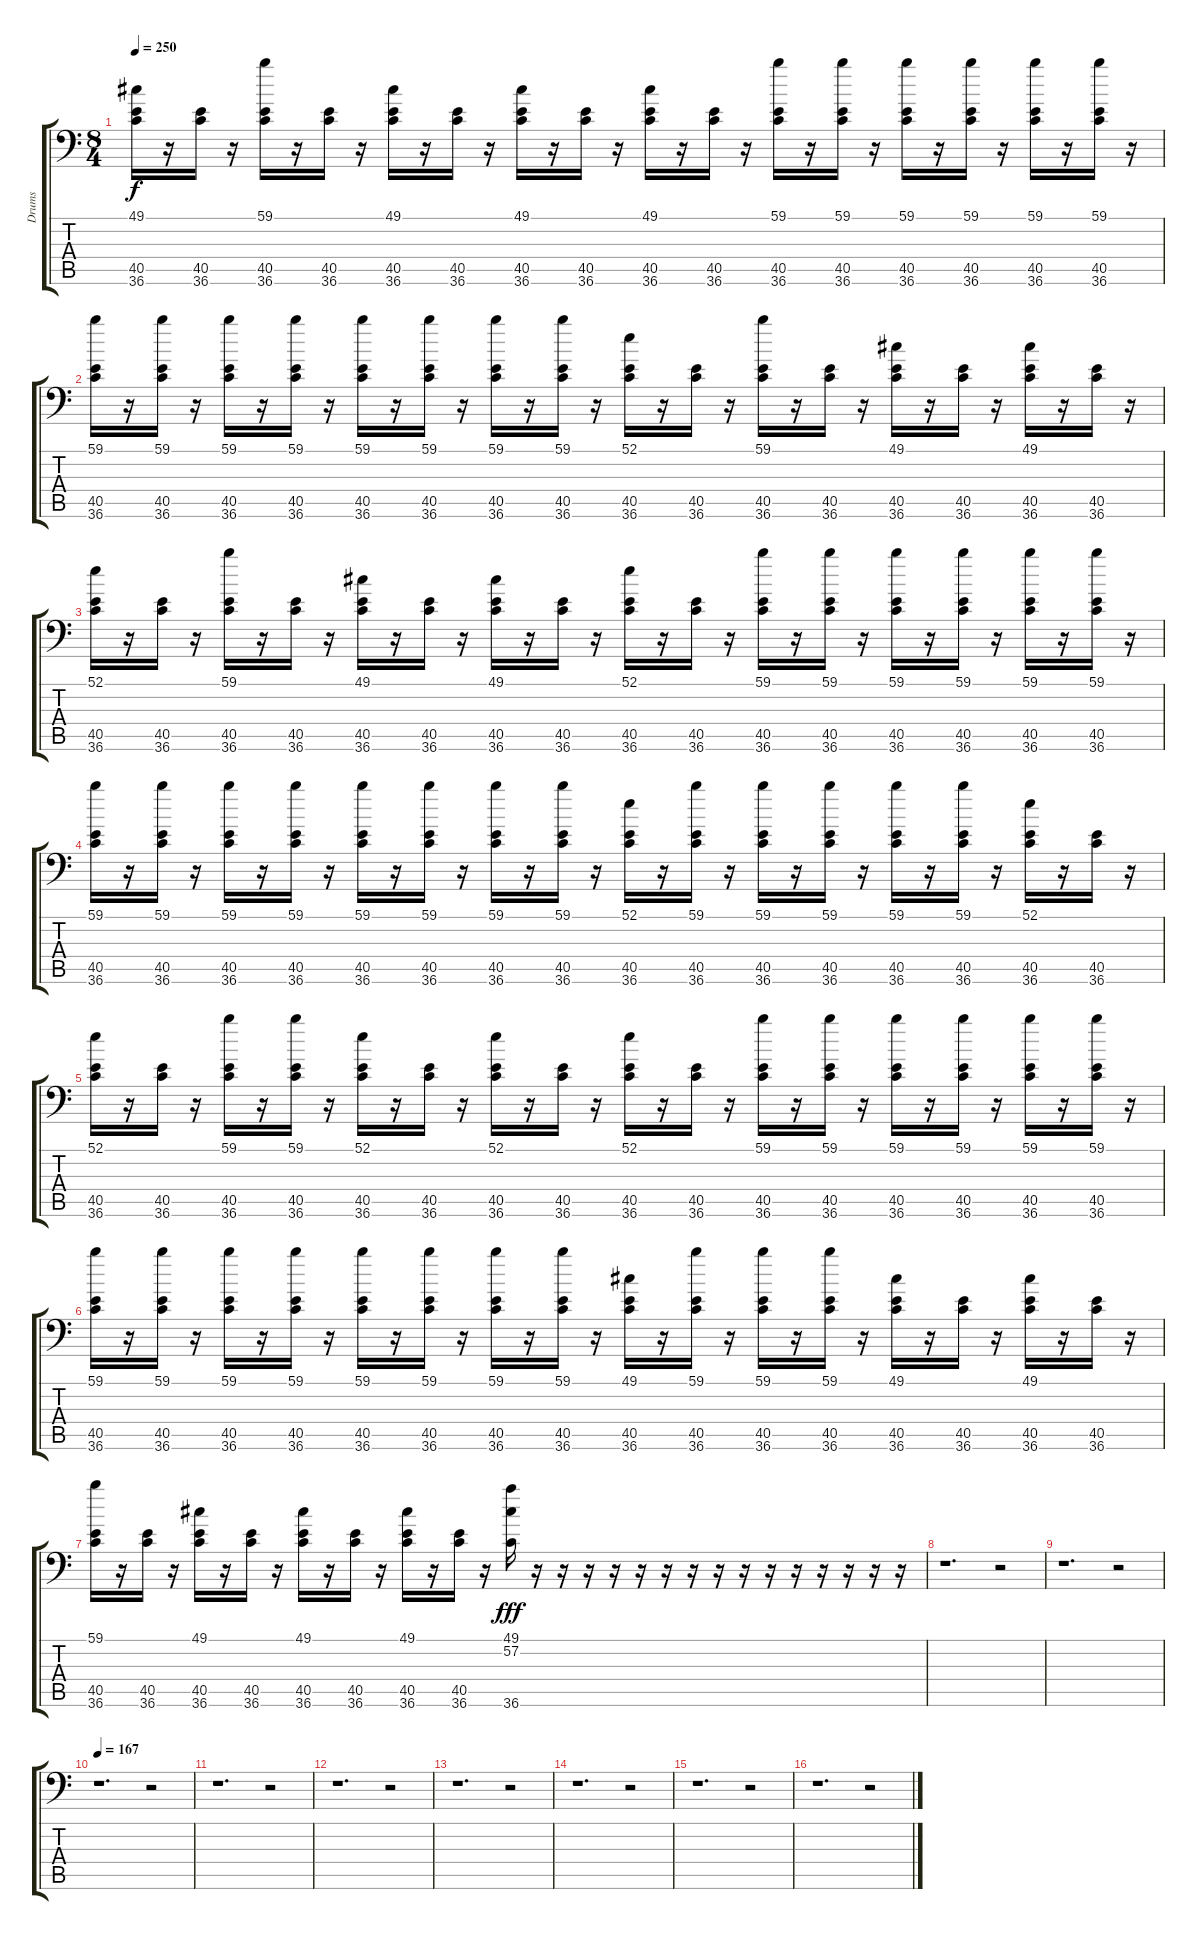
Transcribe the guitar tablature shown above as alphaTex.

\track ("Drums" "Drums") {instrument acousticgrandpiano}
\staff {score tabs}
\tuning (C-1 C-1 C-1 C-1 C-1 C-1) {hide}
\ts (8 4)
\tempo 250
\clef f4
\ks c
(49.1 40.5 36.6).16{dy f} r.16 (40.5 36.6).16 r.16 (59.1 40.5 36.6).16 r.16 (40.5 36.6).16 r.16 (49.1 40.5 36.6).16 r.16 (40.5 36.6).16 r.16 (49.1 40.5 36.6).16 r.16 (40.5 36.6).16 r.16 (49.1 40.5 36.6).16 r.16 (40.5 36.6).16 r.16 (59.1 40.5 36.6).16 r.16 (59.1 40.5 36.6).16 r.16 (59.1 40.5 36.6).16 r.16 (59.1 40.5 36.6).16 r.16 (59.1 40.5 36.6).16 r.16 (59.1 40.5 36.6).16 r.16 |
(59.1 40.5 36.6).16 r.16 (59.1 40.5 36.6).16 r.16 (59.1 40.5 36.6).16 r.16 (59.1 40.5 36.6).16 r.16 (59.1 40.5 36.6).16 r.16 (59.1 40.5 36.6).16 r.16 (59.1 40.5 36.6).16 r.16 (59.1 40.5 36.6).16 r.16 (52.1 40.5 36.6).16 r.16 (40.5 36.6).16 r.16 (59.1 40.5 36.6).16 r.16 (40.5 36.6).16 r.16 (49.1 40.5 36.6).16 r.16 (40.5 36.6).16 r.16 (49.1 40.5 36.6).16 r.16 (40.5 36.6).16 r.16 |
(52.1 40.5 36.6).16 r.16 (40.5 36.6).16 r.16 (59.1 40.5 36.6).16 r.16 (40.5 36.6).16 r.16 (49.1 40.5 36.6).16 r.16 (40.5 36.6).16 r.16 (49.1 40.5 36.6).16 r.16 (40.5 36.6).16 r.16 (52.1 40.5 36.6).16 r.16 (40.5 36.6).16 r.16 (59.1 40.5 36.6).16 r.16 (59.1 40.5 36.6).16 r.16 (59.1 40.5 36.6).16 r.16 (59.1 40.5 36.6).16 r.16 (59.1 40.5 36.6).16 r.16 (59.1 40.5 36.6).16 r.16 |
(59.1 40.5 36.6).16 r.16 (59.1 40.5 36.6).16 r.16 (59.1 40.5 36.6).16 r.16 (59.1 40.5 36.6).16 r.16 (59.1 40.5 36.6).16 r.16 (59.1 40.5 36.6).16 r.16 (59.1 40.5 36.6).16 r.16 (59.1 40.5 36.6).16 r.16 (52.1 40.5 36.6).16 r.16 (59.1 40.5 36.6).16 r.16 (59.1 40.5 36.6).16 r.16 (59.1 40.5 36.6).16 r.16 (59.1 40.5 36.6).16 r.16 (59.1 40.5 36.6).16 r.16 (52.1 40.5 36.6).16 r.16 (40.5 36.6).16 r.16 |
(52.1 40.5 36.6).16 r.16 (40.5 36.6).16 r.16 (59.1 40.5 36.6).16 r.16 (59.1 40.5 36.6).16 r.16 (52.1 40.5 36.6).16 r.16 (40.5 36.6).16 r.16 (52.1 40.5 36.6).16 r.16 (40.5 36.6).16 r.16 (52.1 40.5 36.6).16 r.16 (40.5 36.6).16 r.16 (59.1 40.5 36.6).16 r.16 (59.1 40.5 36.6).16 r.16 (59.1 40.5 36.6).16 r.16 (59.1 40.5 36.6).16 r.16 (59.1 40.5 36.6).16 r.16 (59.1 40.5 36.6).16 r.16 |
(59.1 40.5 36.6).16 r.16 (59.1 40.5 36.6).16 r.16 (59.1 40.5 36.6).16 r.16 (59.1 40.5 36.6).16 r.16 (59.1 40.5 36.6).16 r.16 (59.1 40.5 36.6).16 r.16 (59.1 40.5 36.6).16 r.16 (59.1 40.5 36.6).16 r.16 (49.1 40.5 36.6).16 r.16 (59.1 40.5 36.6).16 r.16 (59.1 40.5 36.6).16 r.16 (59.1 40.5 36.6).16 r.16 (49.1 40.5 36.6).16 r.16 (40.5 36.6).16 r.16 (49.1 40.5 36.6).16 r.16 (40.5 36.6).16 r.16 |
(59.1 40.5 36.6).16 r.16 (40.5 36.6).16 r.16 (49.1 40.5 36.6).16 r.16 (40.5 36.6).16 r.16 (49.1 40.5 36.6).16 r.16 (40.5 36.6).16 r.16 (49.1 40.5 36.6).16 r.16 (40.5 36.6).16 r.16 (49.1 57.2 36.6).16{dy fff} r.16 r.16 r.16 r.16 r.16 r.16 r.16 r.16 r.16 r.16 r.16 r.16 r.16 r.16 r.16 |
r.1{d} r.2 |
r.1{d} r.2 |
\tempo 167
r.1{d} r.2 |
r.1{d} r.2 |
r.1{d} r.2 |
r.1{d} r.2 |
r.1{d} r.2 |
r.1{d} r.2 |
r.1{d} r.2
